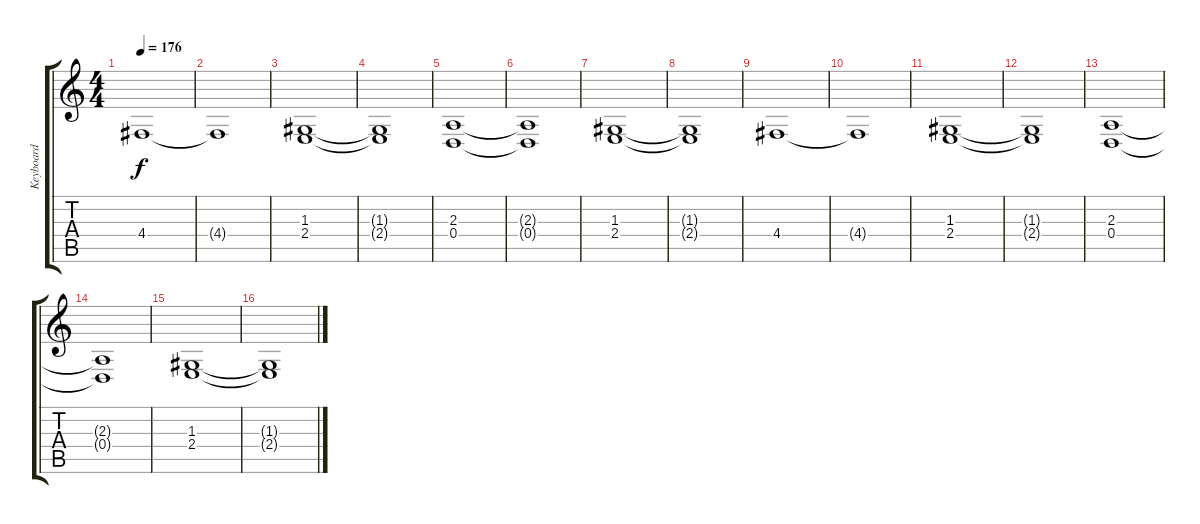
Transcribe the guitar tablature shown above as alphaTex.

\track ("Keyboard" "Keyboard") {instrument stringensemble1}
\staff {score tabs}
\tuning (E4 B3 G3 D3 A2 E2) {hide}
\ts (4 4)
\tempo 176
\clef g2
\ks c
4.4.1{dy f} |
4.4{t}.1 |
(1.3 2.4).1 |
(1.3{t} 2.4{t}).1 |
(2.3 0.4).1 |
(2.3{t} 0.4{t}).1 |
(1.3 2.4).1 |
(1.3{t} 2.4{t}).1 |
4.4.1 |
4.4{t}.1 |
(1.3 2.4).1 |
(1.3{t} 2.4{t}).1 |
(2.3 0.4).1 |
(2.3{t} 0.4{t}).1 |
(1.3 2.4).1 |
(1.3{t} 2.4{t}).1
